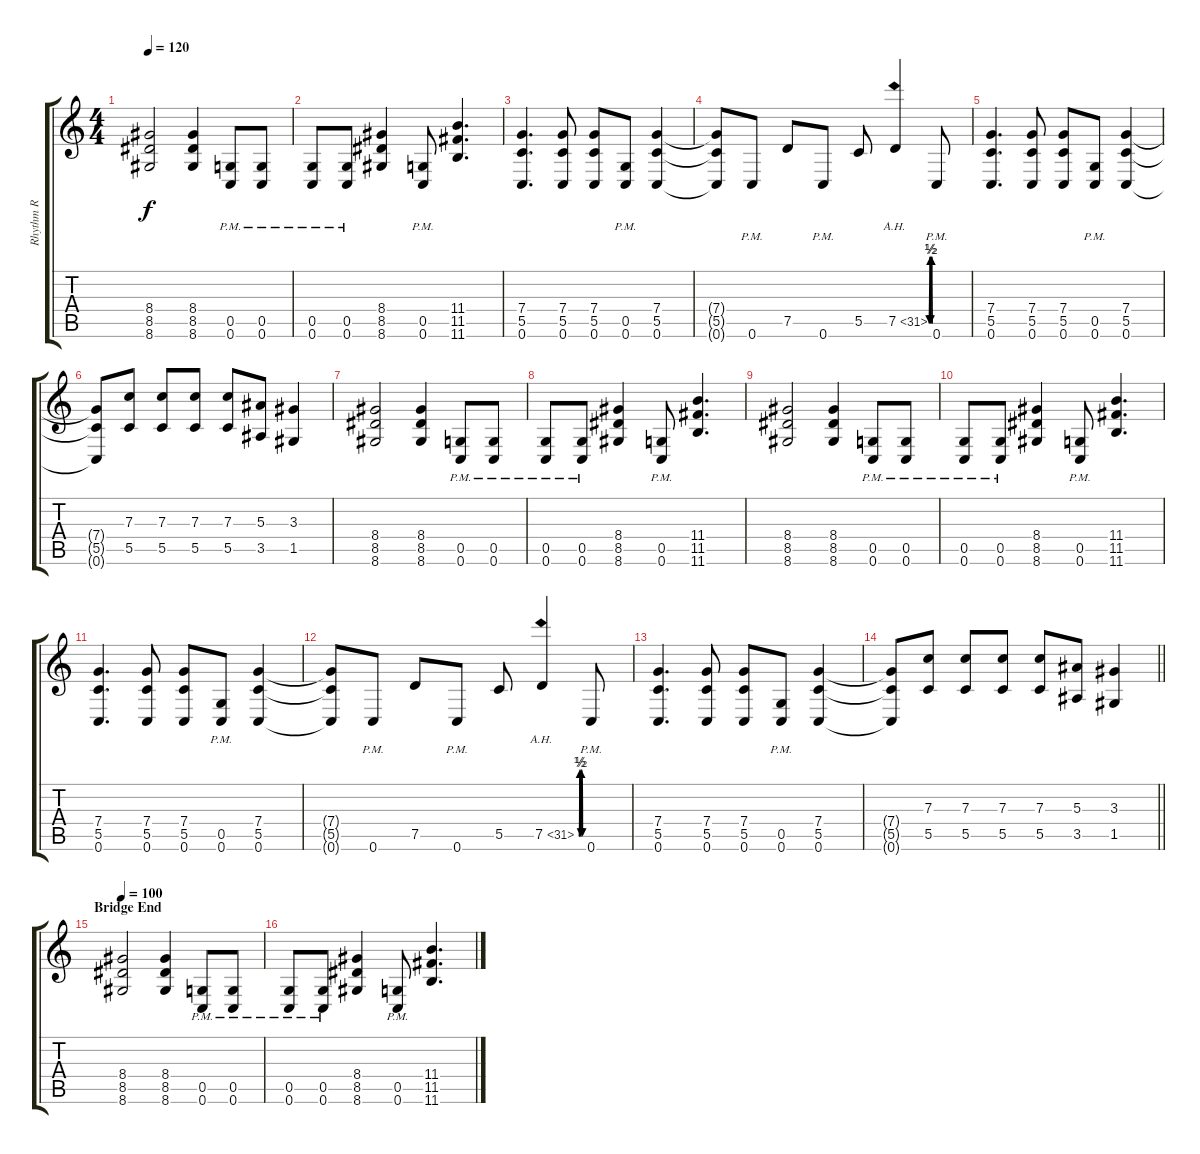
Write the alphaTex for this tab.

\track ("Rhythm R" "Rhythm R") {instrument distortionguitar}
\staff {score tabs}
\tuning (D4 A3 F3 C3 G2 C2) {hide}
\ts (4 4)
\tempo 120
\clef g2
\ks c
(8.4 8.5 8.6).2{dy f} (8.4 8.5 8.6).4 (0.5{pm} 0.6{pm}).8 (0.5{pm} 0.6{pm}).8 |
(0.5{pm} 0.6{pm}).8 (0.5{pm} 0.6{pm}).8 (8.4 8.5 8.6).4 (0.5{pm} 0.6{pm}).8 (11.4 11.5 11.6).4{d} |
(7.4 5.5 0.6).4{d} (7.4 5.5 0.6).8 (7.4 5.5 0.6).8 (0.5{pm} 0.6{pm}).8 (7.4 5.5 0.6).4 |
(7.4{t} 5.5{t} 0.6{t}).8 0.6{pm}.8 7.5.8 0.6{pm}.8 5.5.8 7.5{be (custom 0 0 10 2 24 0 34 2 50 0 60 0) ah 24}.4 0.6{pm}.8 |
(7.4 5.5 0.6).4{d} (7.4 5.5 0.6).8 (7.4 5.5 0.6).8 (0.5{pm} 0.6{pm}).8 (7.4 5.5 0.6).4 |
(7.4{t} 5.5{t} 0.6{t}).8 (7.3 5.5).8 (7.3 5.5).8 (7.3 5.5).8 (7.3 5.5).8 (5.3 3.5).8 (3.3 1.5).4 |
(8.4 8.5 8.6).2 (8.4 8.5 8.6).4 (0.5{pm} 0.6{pm}).8 (0.5{pm} 0.6{pm}).8 |
(0.5{pm} 0.6{pm}).8 (0.5{pm} 0.6{pm}).8 (8.4 8.5 8.6).4 (0.5{pm} 0.6{pm}).8 (11.4 11.5 11.6).4{d} |
(8.4 8.5 8.6).2 (8.4 8.5 8.6).4 (0.5{pm} 0.6{pm}).8 (0.5{pm} 0.6{pm}).8 |
(0.5{pm} 0.6{pm}).8 (0.5{pm} 0.6{pm}).8 (8.4 8.5 8.6).4 (0.5{pm} 0.6{pm}).8 (11.4 11.5 11.6).4{d} |
(7.4 5.5 0.6).4{d} (7.4 5.5 0.6).8 (7.4 5.5 0.6).8 (0.5{pm} 0.6{pm}).8 (7.4 5.5 0.6).4 |
(7.4{t} 5.5{t} 0.6{t}).8 0.6{pm}.8 7.5.8 0.6{pm}.8 5.5.8 7.5{be (custom 0 0 10 2 24 0 34 2 50 0 60 0) ah 24}.4 0.6{pm}.8 |
(7.4 5.5 0.6).4{d} (7.4 5.5 0.6).8 (7.4 5.5 0.6).8 (0.5{pm} 0.6{pm}).8 (7.4 5.5 0.6).4 |
\barLineRight lightlight
(7.4{t} 5.5{t} 0.6{t}).8 (7.3 5.5).8 (7.3 5.5).8 (7.3 5.5).8 (7.3 5.5).8 (5.3 3.5).8 (3.3 1.5).4 |
\section ("" "Bridge End")
\tempo 100
(8.4 8.5 8.6).2 (8.4 8.5 8.6).4 (0.5{pm} 0.6{pm}).8 (0.5{pm} 0.6{pm}).8 |
(0.5{pm} 0.6{pm}).8 (0.5{pm} 0.6{pm}).8 (8.4 8.5 8.6).4 (0.5{pm} 0.6{pm}).8 (11.4 11.5 11.6).4{d}
